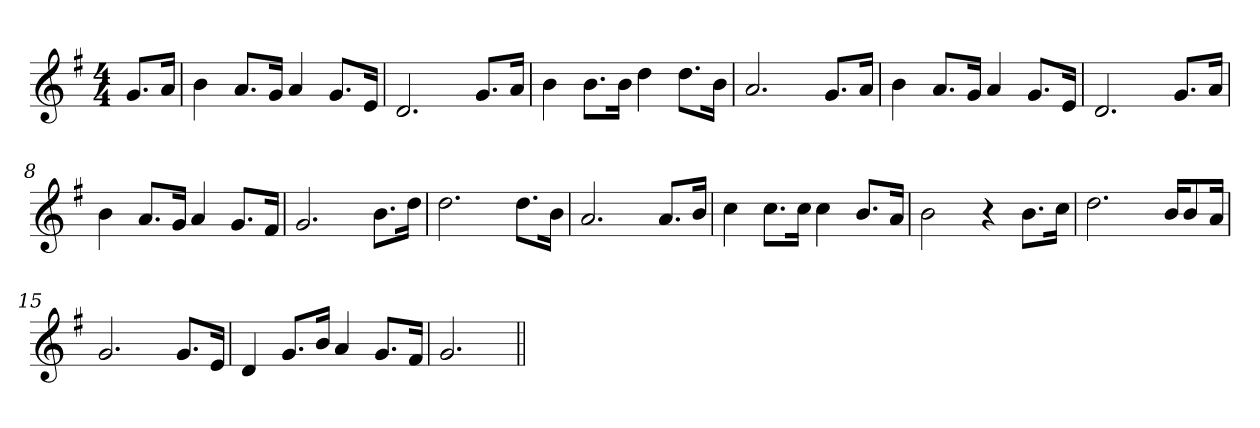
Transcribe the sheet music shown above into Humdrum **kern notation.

**kern
*part1
*staff1
*clefG2
*k[f#]
*G:
*M4/4
=1
8.g/L
16a/Jk
=2
4b\
8.a/L
16g/Jk
4a/
8.g/L
16e/Jk
=3
2.d/
8.g/L
16a/Jk
=4
4b\
8.b\L
16b\Jk
4dd\
8.dd\L
16b\Jk
=5
2.a/
8.g/L
16a/Jk
=6
4b\
8.a/L
16g/Jk
4a/
8.g/L
16e/Jk
=7
2.d/
8.g/L
16a/Jk
=8
4b\
8.a/L
16g/Jk
4a/
8.g/L
16f#/Jk
!!LO:LB:g=z
=9
2.g/
8.b\L
16dd\Jk
=10
2.dd\
8.dd\L
16b\Jk
=11
2.a/
8.a/L
16b/Jk
=12
4cc\
8.cc\L
16cc\Jk
4cc\
8.b/L
16a/Jk
=13
2b\
4r
8.b\L
16cc\Jk
=14
2.dd\
16b/KL
8b/
16a/Jk
=15
2.g/
8.g/L
16e/Jk
=16
4d/
8.g/L
16b/Jk
4a/
8.g/L
16f#/Jk
=17
2.g/
=||
*-
